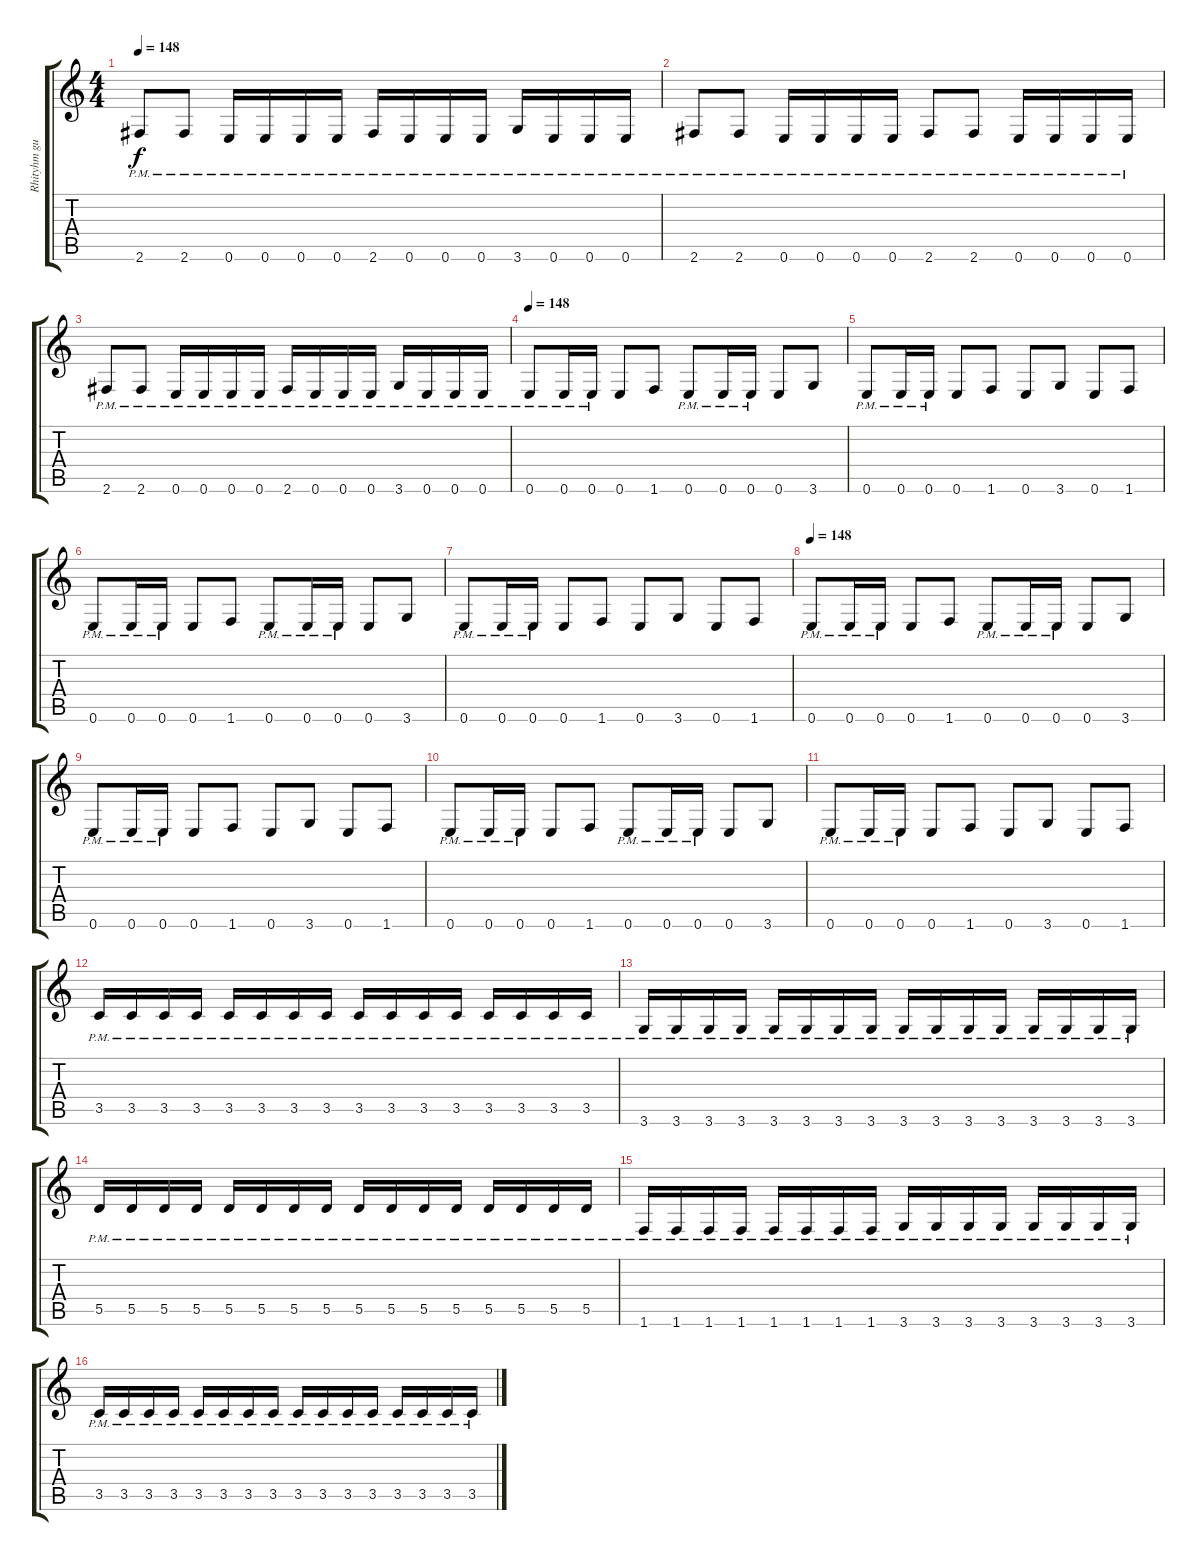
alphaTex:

\track ("Rhityhm guitar" "Rhityhm gu") {instrument overdrivenguitar}
\staff {score tabs}
\tuning (E4 B3 G3 D3 A2 E2) {hide}
\ts (4 4)
\tempo 148
\clef g2
\ks c
2.6{pm}.8{dy f} 2.6{pm}.8 0.6{pm}.16 0.6{pm}.16 0.6{pm}.16 0.6{pm}.16 2.6{pm}.16 0.6{pm}.16 0.6{pm}.16 0.6{pm}.16 3.6{pm}.16 0.6{pm}.16 0.6{pm}.16 0.6{pm}.16 |
2.6{pm}.8 2.6{pm}.8 0.6{pm}.16 0.6{pm}.16 0.6{pm}.16 0.6{pm}.16 2.6{pm}.8 2.6{pm}.8 0.6{pm}.16 0.6{pm}.16 0.6{pm}.16 0.6{pm}.16 |
2.6{pm}.8 2.6{pm}.8 0.6{pm}.16 0.6{pm}.16 0.6{pm}.16 0.6{pm}.16 2.6{pm}.16 0.6{pm}.16 0.6{pm}.16 0.6{pm}.16 3.6{pm}.16 0.6{pm}.16 0.6{pm}.16 0.6{pm}.16 |
\tempo 148
0.6{pm}.8 0.6{pm}.16 0.6{pm}.16 0.6.8 1.6.8 0.6{pm}.8 0.6{pm}.16 0.6{pm}.16 0.6.8 3.6.8 |
0.6{pm}.8 0.6{pm}.16 0.6{pm}.16 0.6.8 1.6.8 0.6.8 3.6.8 0.6.8 1.6.8 |
0.6{pm}.8 0.6{pm}.16 0.6{pm}.16 0.6.8 1.6.8 0.6{pm}.8 0.6{pm}.16 0.6{pm}.16 0.6.8 3.6.8 |
0.6{pm}.8 0.6{pm}.16 0.6{pm}.16 0.6.8 1.6.8 0.6.8 3.6.8 0.6.8 1.6.8 |
\tempo 148
0.6{pm}.8 0.6{pm}.16 0.6{pm}.16 0.6.8 1.6.8 0.6{pm}.8 0.6{pm}.16 0.6{pm}.16 0.6.8 3.6.8 |
0.6{pm}.8 0.6{pm}.16 0.6{pm}.16 0.6.8 1.6.8 0.6.8 3.6.8 0.6.8 1.6.8 |
0.6{pm}.8 0.6{pm}.16 0.6{pm}.16 0.6.8 1.6.8 0.6{pm}.8 0.6{pm}.16 0.6{pm}.16 0.6.8 3.6.8 |
0.6{pm}.8 0.6{pm}.16 0.6{pm}.16 0.6.8 1.6.8 0.6.8 3.6.8 0.6.8 1.6.8 |
3.5{pm}.16{volume 11} 3.5{pm}.16 3.5{pm}.16 3.5{pm}.16 3.5{pm}.16 3.5{pm}.16 3.5{pm}.16 3.5{pm}.16 3.5{pm}.16 3.5{pm}.16 3.5{pm}.16 3.5{pm}.16 3.5{pm}.16 3.5{pm}.16 3.5{pm}.16 3.5{pm}.16 |
3.6{pm}.16 3.6{pm}.16 3.6{pm}.16 3.6{pm}.16 3.6{pm}.16 3.6{pm}.16 3.6{pm}.16 3.6{pm}.16 3.6{pm}.16 3.6{pm}.16 3.6{pm}.16 3.6{pm}.16 3.6{pm}.16 3.6{pm}.16 3.6{pm}.16 3.6{pm}.16 |
5.5{pm}.16 5.5{pm}.16 5.5{pm}.16 5.5{pm}.16 5.5{pm}.16 5.5{pm}.16 5.5{pm}.16 5.5{pm}.16 5.5{pm}.16 5.5{pm}.16 5.5{pm}.16 5.5{pm}.16 5.5{pm}.16 5.5{pm}.16 5.5{pm}.16 5.5{pm}.16 |
1.6{pm}.16 1.6{pm}.16 1.6{pm}.16 1.6{pm}.16 1.6{pm}.16 1.6{pm}.16 1.6{pm}.16 1.6{pm}.16 3.6{pm}.16 3.6{pm}.16 3.6{pm}.16 3.6{pm}.16 3.6{pm}.16 3.6{pm}.16 3.6{pm}.16 3.6{pm}.16 |
3.5{pm}.16 3.5{pm}.16 3.5{pm}.16 3.5{pm}.16 3.5{pm}.16 3.5{pm}.16 3.5{pm}.16 3.5{pm}.16 3.5{pm}.16 3.5{pm}.16 3.5{pm}.16 3.5{pm}.16 3.5{pm}.16 3.5{pm}.16 3.5{pm}.16 3.5{pm}.16
